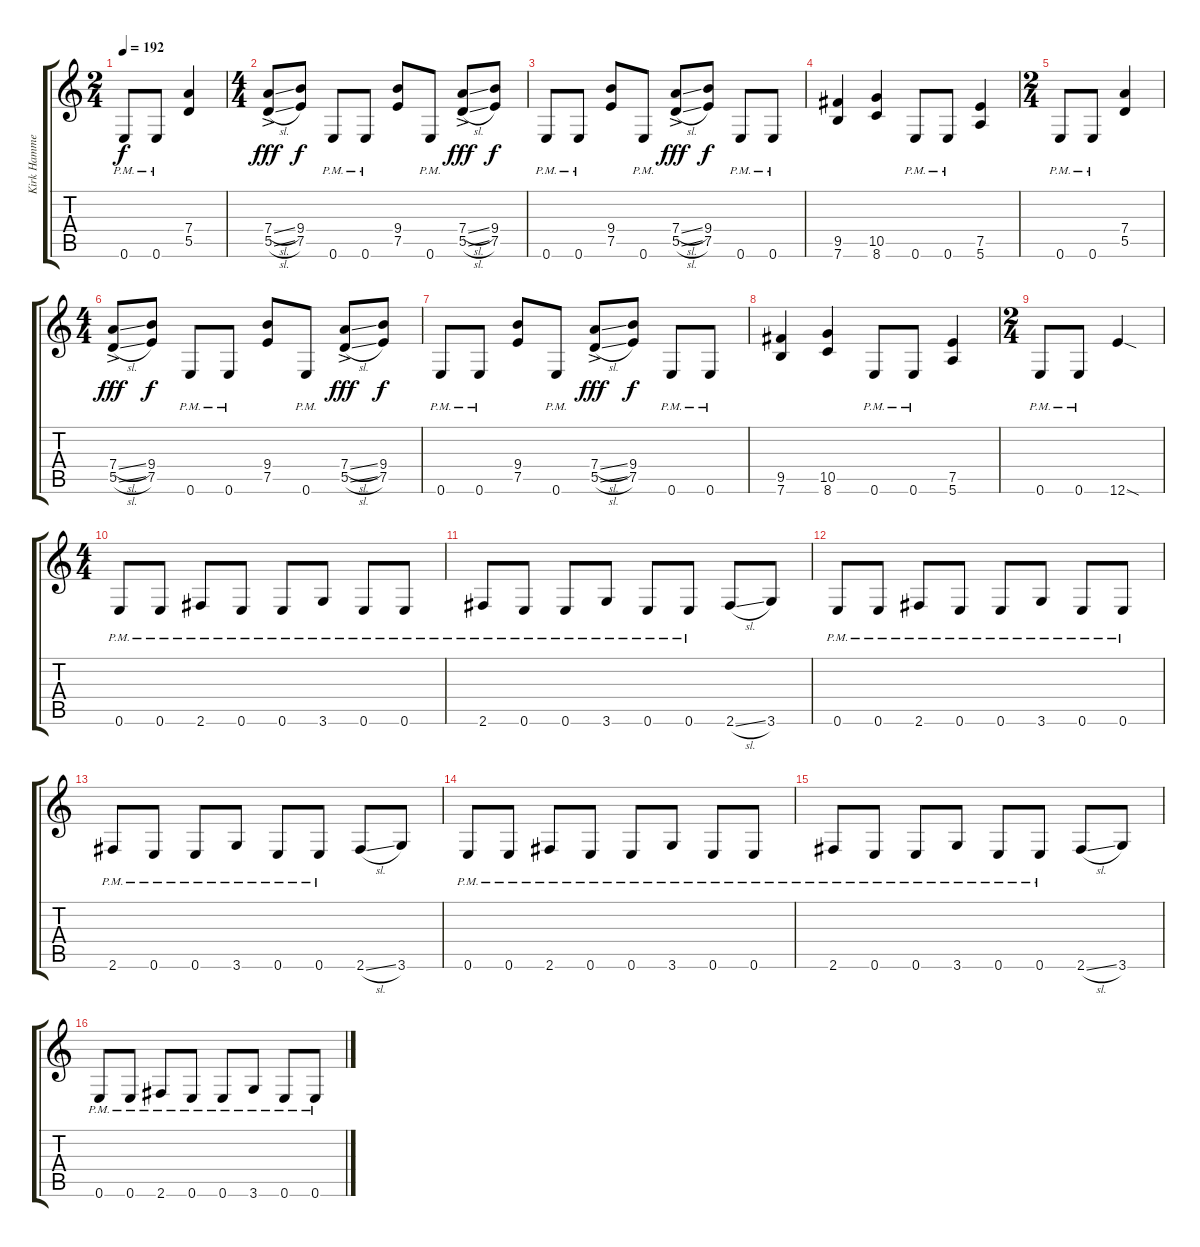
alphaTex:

\track ("Kirk Hammett (Guitar)" "Kirk Hamme") {instrument distortionguitar}
\staff {score tabs}
\tuning (E4 B3 G3 D3 A2 E2) {hide}
\ts (2 4)
\tempo 192
\clef g2
\ks c
0.6{pm}.8{dy f} 0.6{pm}.8 (7.4 5.5).4 |
\ts (4 4)
(7.4{sl ac} 5.5{sl ac}).8{dy fff} (9.4 7.5).8{dy f} 0.6{pm}.8 0.6{pm}.8 (9.4 7.5).8 0.6{pm}.8 (7.4{sl ac} 5.5{sl ac}).8{dy fff} (9.4 7.5).8{dy f} |
0.6{pm}.8 0.6{pm}.8 (9.4 7.5).8 0.6{pm}.8 (7.4{sl ac} 5.5{sl ac}).8{dy fff} (9.4 7.5).8{dy f} 0.6{pm}.8 0.6{pm}.8 |
(9.5 7.6).4 (10.5 8.6).4 0.6{pm}.8 0.6{pm}.8 (7.5 5.6).4 |
\ts (2 4)
0.6{pm}.8 0.6{pm}.8 (7.4 5.5).4 |
\ts (4 4)
(7.4{sl ac} 5.5{sl ac}).8{dy fff} (9.4 7.5).8{dy f} 0.6{pm}.8 0.6{pm}.8 (9.4 7.5).8 0.6{pm}.8 (7.4{sl ac} 5.5{sl ac}).8{dy fff} (9.4 7.5).8{dy f} |
0.6{pm}.8 0.6{pm}.8 (9.4 7.5).8 0.6{pm}.8 (7.4{sl ac} 5.5{sl ac}).8{dy fff} (9.4 7.5).8{dy f} 0.6{pm}.8 0.6{pm}.8 |
(9.5 7.6).4 (10.5 8.6).4 0.6{pm}.8 0.6{pm}.8 (7.5 5.6).4 |
\ts (2 4)
0.6{pm}.8 0.6{pm}.8 12.6{sod}.4 |
\ts (4 4)
0.6{pm}.8 0.6{pm}.8 2.6{pm}.8 0.6{pm}.8 0.6{pm}.8 3.6{pm}.8 0.6{pm}.8 0.6{pm}.8 |
2.6{pm}.8 0.6{pm}.8 0.6{pm}.8 3.6{pm}.8 0.6{pm}.8 0.6{pm}.8 2.6{sl}.8 3.6.8 |
0.6{pm}.8 0.6{pm}.8 2.6{pm}.8 0.6{pm}.8 0.6{pm}.8 3.6{pm}.8 0.6{pm}.8 0.6{pm}.8 |
2.6{pm}.8 0.6{pm}.8 0.6{pm}.8 3.6{pm}.8 0.6{pm}.8 0.6{pm}.8 2.6{sl}.8 3.6.8 |
0.6{pm}.8 0.6{pm}.8 2.6{pm}.8 0.6{pm}.8 0.6{pm}.8 3.6{pm}.8 0.6{pm}.8 0.6{pm}.8 |
2.6{pm}.8 0.6{pm}.8 0.6{pm}.8 3.6{pm}.8 0.6{pm}.8 0.6{pm}.8 2.6{sl}.8 3.6.8 |
0.6{pm}.8 0.6{pm}.8 2.6{pm}.8 0.6{pm}.8 0.6{pm}.8 3.6{pm}.8 0.6{pm}.8 0.6{pm}.8
